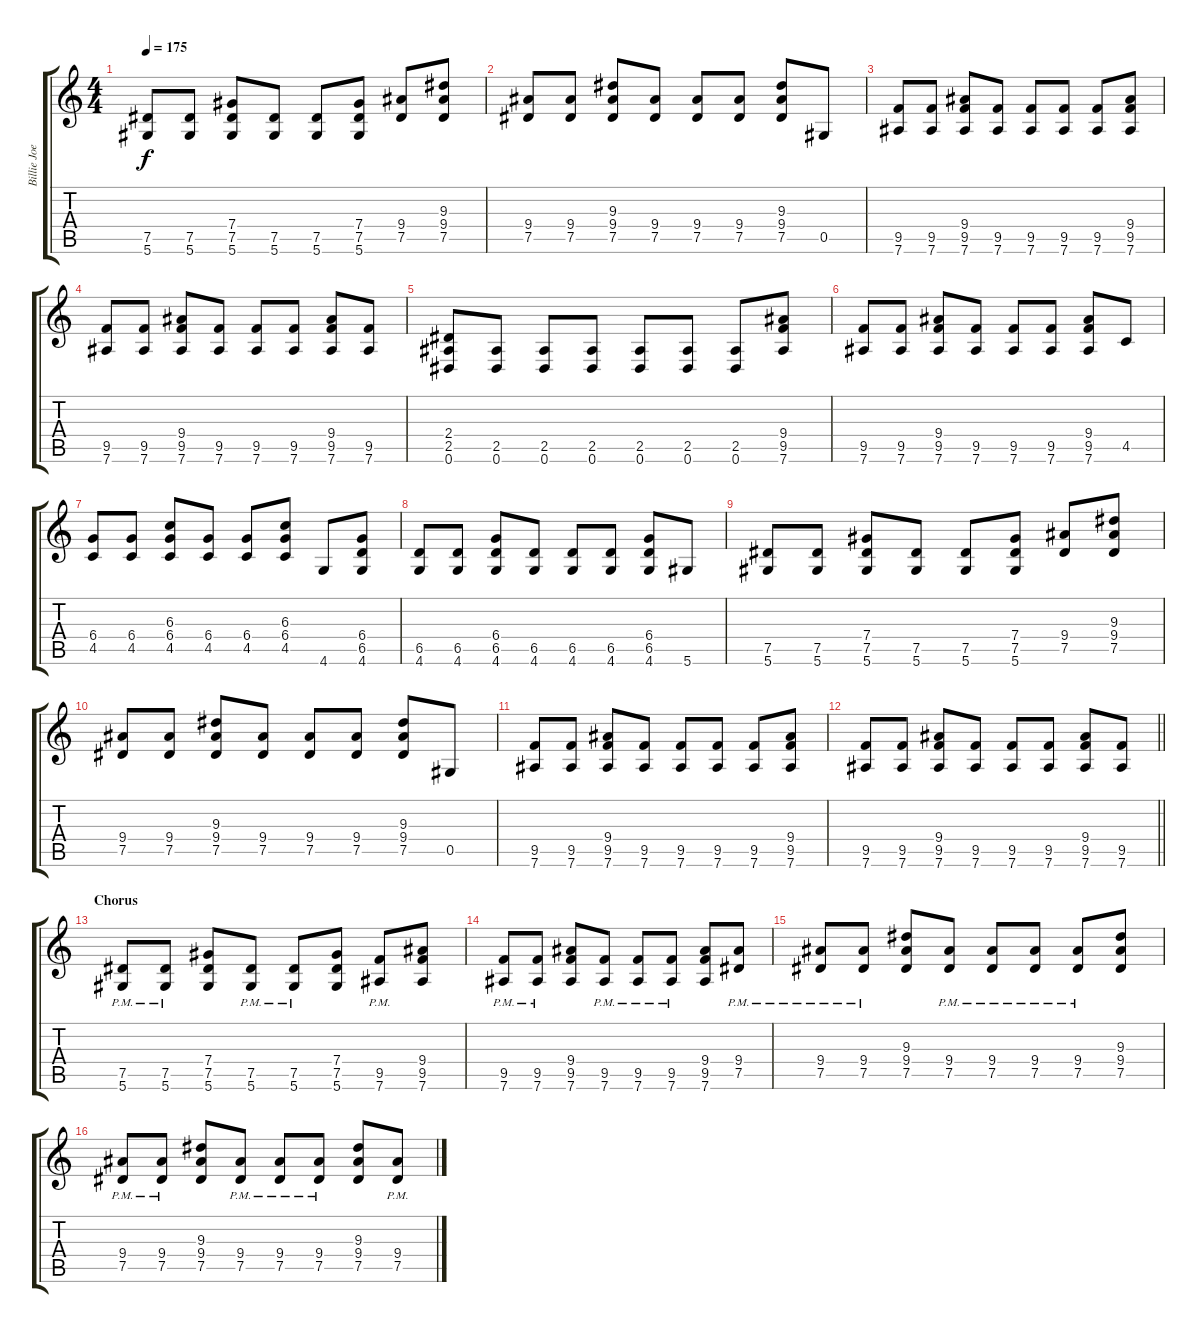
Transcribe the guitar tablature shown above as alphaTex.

\track ("Billie Joe Armstrong - Lead Guitar" "Billie Joe") {instrument distortionguitar}
\staff {score tabs}
\tuning (Eb4 Bb3 Gb3 Db3 Ab2 Eb2) {hide}
\ts (4 4)
\tempo 175
\clef g2
\ks c
(7.5 5.6).8{dy f} (7.5 5.6).8 (7.4 7.5 5.6).8 (7.5 5.6).8 (7.5 5.6).8 (7.4 7.5 5.6).8 (9.4 7.5).8 (9.3 9.4 7.5).8 |
(9.4 7.5).8 (9.4 7.5).8 (9.3 9.4 7.5).8 (9.4 7.5).8 (9.4 7.5).8 (9.4 7.5).8 (9.3 9.4 7.5).8 0.5.8 |
(9.5 7.6).8 (9.5 7.6).8 (9.4 9.5 7.6).8 (9.5 7.6).8 (9.5 7.6).8 (9.5 7.6).8 (9.5 7.6).8 (9.4 9.5 7.6).8 |
(9.5 7.6).8 (9.5 7.6).8 (9.4 9.5 7.6).8 (9.5 7.6).8 (9.5 7.6).8 (9.5 7.6).8 (9.4 9.5 7.6).8 (9.5 7.6).8 |
(2.4 2.5 0.6).8 (2.5 0.6).8 (2.5 0.6).8 (2.5 0.6).8 (2.5 0.6).8 (2.5 0.6).8 (2.5 0.6).8 (9.4 9.5 7.6).8 |
(9.5 7.6).8 (9.5 7.6).8 (9.4 9.5 7.6).8 (9.5 7.6).8 (9.5 7.6).8 (9.5 7.6).8 (9.4 9.5 7.6).8 4.5.8 |
(6.4 4.5).8 (6.4 4.5).8 (6.3 6.4 4.5).8 (6.4 4.5).8 (6.4 4.5).8 (6.3 6.4 4.5).8 4.6.8 (6.4 6.5 4.6).8 |
(6.5 4.6).8 (6.5 4.6).8 (6.4 6.5 4.6).8 (6.5 4.6).8 (6.5 4.6).8 (6.5 4.6).8 (6.4 6.5 4.6).8 5.6.8 |
(7.5 5.6).8 (7.5 5.6).8 (7.4 7.5 5.6).8 (7.5 5.6).8 (7.5 5.6).8 (7.4 7.5 5.6).8 (9.4 7.5).8 (9.3 9.4 7.5).8 |
(9.4 7.5).8 (9.4 7.5).8 (9.3 9.4 7.5).8 (9.4 7.5).8 (9.4 7.5).8 (9.4 7.5).8 (9.3 9.4 7.5).8 0.5.8 |
(9.5 7.6).8 (9.5 7.6).8 (9.4 9.5 7.6).8 (9.5 7.6).8 (9.5 7.6).8 (9.5 7.6).8 (9.5 7.6).8 (9.4 9.5 7.6).8 |
\barLineRight lightlight
(9.5 7.6).8 (9.5 7.6).8 (9.4 9.5 7.6).8 (9.5 7.6).8 (9.5 7.6).8 (9.5 7.6).8 (9.4 9.5 7.6).8 (9.5 7.6).8 |
\section ("" "Chorus")
(7.5{pm} 5.6{pm}).8 (7.5{pm} 5.6{pm}).8 (7.4 7.5 5.6).8 (7.5{pm} 5.6{pm}).8 (7.5{pm} 5.6{pm}).8 (7.4 7.5 5.6).8 (9.5{pm} 7.6{pm}).8 (9.4 9.5 7.6).8 |
(9.5{pm} 7.6{pm}).8 (9.5{pm} 7.6{pm}).8 (9.4 9.5 7.6).8 (9.5{pm} 7.6{pm}).8 (9.5{pm} 7.6{pm}).8 (9.5{pm} 7.6{pm}).8 (9.4 9.5 7.6).8 (9.4{pm} 7.5{pm}).8 |
(9.4{pm} 7.5{pm}).8 (9.4{pm} 7.5{pm}).8 (9.3 9.4 7.5).8 (9.4{pm} 7.5{pm}).8 (9.4{pm} 7.5{pm}).8 (9.4{pm} 7.5{pm}).8 (9.4{pm} 7.5{pm}).8 (9.3 9.4 7.5).8 |
(9.4{pm} 7.5{pm}).8 (9.4{pm} 7.5{pm}).8 (9.3 9.4 7.5).8 (9.4{pm} 7.5{pm}).8 (9.4{pm} 7.5{pm}).8 (9.4{pm} 7.5{pm}).8 (9.3 9.4 7.5).8 (9.4{pm} 7.5{pm}).8
